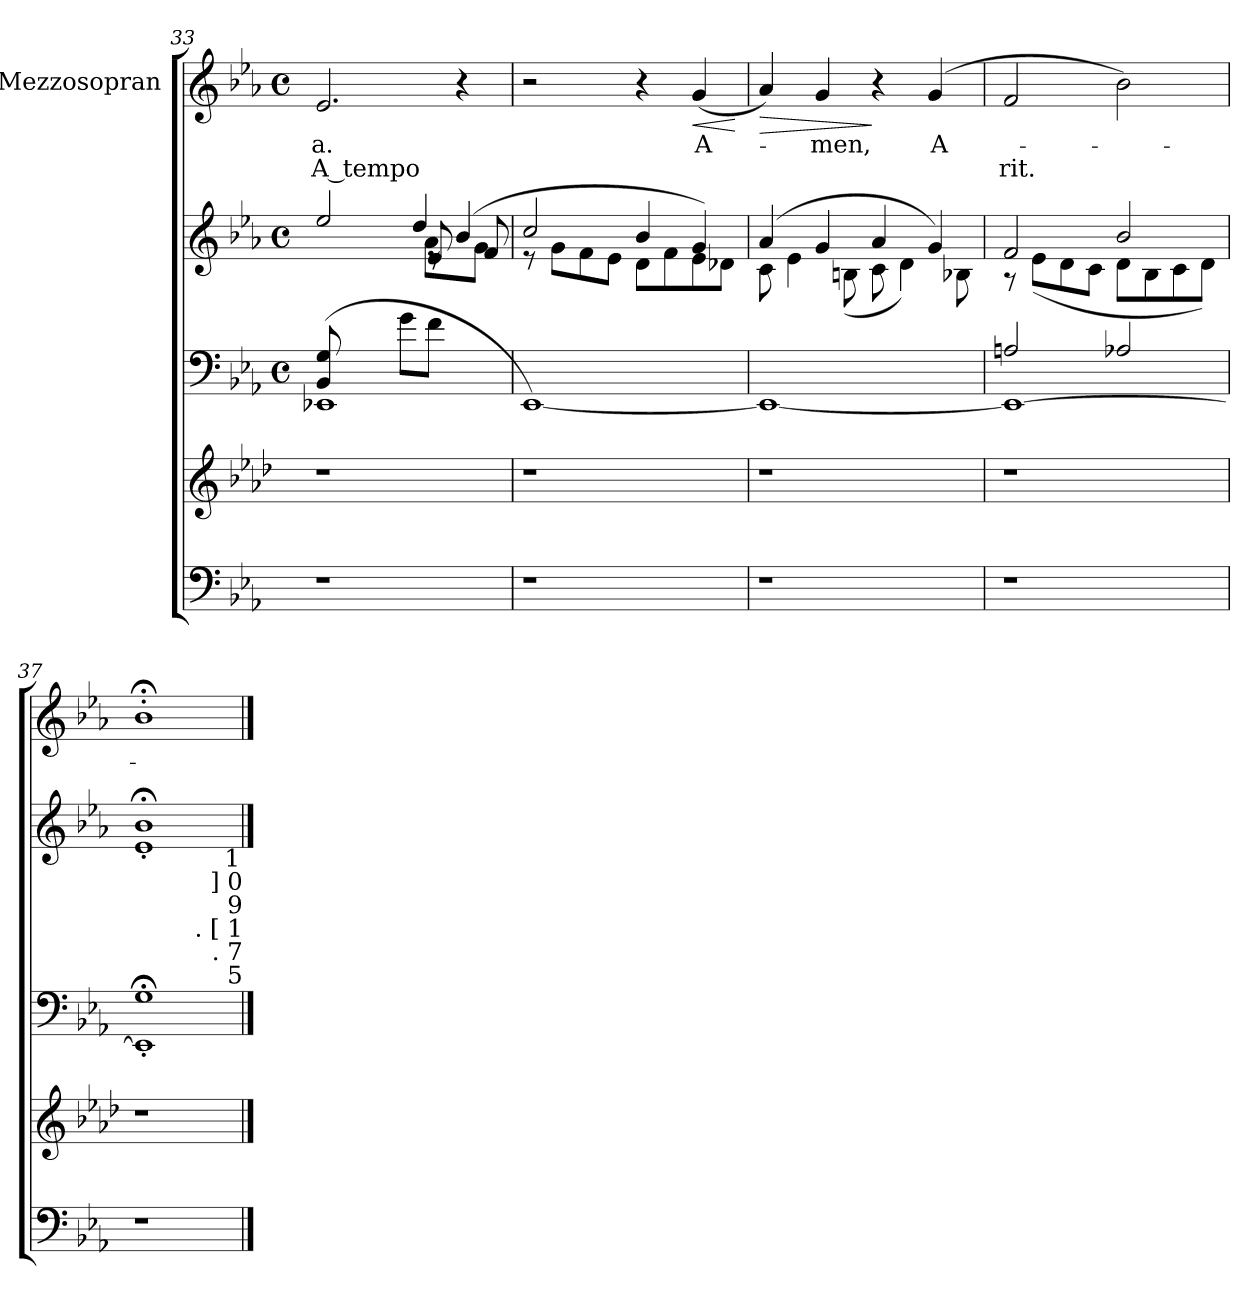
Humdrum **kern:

**kern	**kern	**kern	**kern	**kern	**text	**text	**dynam
*part5	*part4	*part3	*part2	*part1	*part1	*part1	*part1
*staff5	*staff4	*staff3	*staff2	*staff1	*staff1	*staff1	*staff1
*	*	*	*	*I"Mezzosopran	*	*	*
*clefF4	*clefG2	*clefF4	*clefG2	*clefG2	*	*	*
*k[b-e-a-]	*k[b-e-a-d-]	*k[b-e-a-]	*k[b-e-a-]	*k[b-e-a-]	*	*	*
*E-:	*A-:	*E-:	*E-:	*E-:	*	*	*
*	*	*M4/4	*M4/4	*M4/4	*	*	*
*	*	*met(c)	*met(c)	*met(c)	*	*	*
=33	=33	=33	=33	=33	=33	=33	=33
*	*	*^	*^	*	*	*	*
*	*	*	*	*	*^	*	*	*	*
*	*	*	*	*	*	*^	*	*	*	*
!	!	!	!	!	!	!	!	!	!LO:LY:b	!LO:LY:b	!
1r	1r	(<1EE-X	8BB-/ 8G/	2ryy	(2ee-/	2ryy	2ryy	2.e-/	-a.	A tempo	.
.	.	.	4.ryy	.	.	.	.	.	.	.	.
.	.	.	8g\L	8ryy	8ryy	8ryy	8ryy	.	.	.	.
.	.	.	8f\J	8e-/	4dd/	8re	8a-\L	.	.	.	.
.	.	.	4ryy	(4b-/	.	4ryy	8ryy	4r	.	.	.
.	.	.	.	.	8f/	.	8g\J	.	.	.	.
*	*	*v	*v	*	*	*	*	*	*	*	*
*	*	*	*	*v	*v	*v	*	*	*	*
=34	=34	=34	=34	=34	=34	=34	=34	=34
1r	1r	[<1EE-)	2cc/	8re	2r	.	.	.
.	.	.	.	8g\L	.	.	.	.
.	.	.	.	8f\	.	.	.	.
.	.	.	.	8e-\J	.	.	.	.
.	.	.	4b-/	8d\L	4r	.	.	.
.	.	.	.	8f\	.	.	.	.
!	!	!	!	!	!	!LO:LY:b	!	!LO:HP:b
.	.	.	4g/)	8e-\	(<4g/	A-	.	<
.	.	.	.	8d-X\J	.	.	.	.
*	*	*	*v	*v	*	*	*	*
.	.	.	.	.	.	.	[
=35	=35	=35	=35	=35	=35	=35	=35
*	*	*	*^	*	*	*	*
!	!	!	!	!	!	!	!	!LO:HP:b
1r	1r	1EE-_	(4a-/	8c\	4a-/)	.	.	>
.	.	.	.	4e-\	.	.	.	.
!	!	!	!	!	!	!LO:LY:b	!	!
.	.	.	4g/	.	4g/	-men,	.	.
.	.	.	.	(>8Bn\	.	.	.	.
.	.	.	4a-/	8c\	4r	.	.	]
.	.	.	.	4d\)	.	.	.	.
!	!	!	!	!	!	!LO:LY:b	!	!
.	.	.	4g/)	.	(4g/	A-	.	.
.	.	.	.	8B-X\	.	.	.	.
=36	=36	=36	=36	=36	=36	=36	=36	=36
*	*	*^	*	*	*	*	*	*
!	!	!	!	!	!	!	!	!LO:LY:b	!
1r	1r	1EE-_	2An/	2f/	8rA	2f/	.	rit.	.
.	.	.	.	.	(<8e-\L	.	.	.	.
.	.	.	.	.	8d\	.	.	.	.
.	.	.	.	.	8c\J	.	.	.	.
.	.	.	2A-X/	2b-/	8d\L	2b-\)	.	.	.
.	.	.	.	.	8B-\	.	.	.	.
.	.	.	.	.	8c\	.	.	.	.
.	.	.	.	.	8d\J)	.	.	.	.
*	*	*v	*v	*	*	*	*	*	*
*	*	*	*v	*v	*	*	*	*
=37	=37	=37	=37	=37	=37	=37	=37
1r	1r	1EE-];'< 1G;'<	1e-;'< 1b-;'<	1b-;<'>	.	.	.
!	!	!	!LO:TX:b:t=1\n] 0\n9\n. [ 1\n. 7\n5	!	!	!	!
==	==	==	==	==	==	==	==
*-	*-	*-	*-	*-	*-	*-	*-
